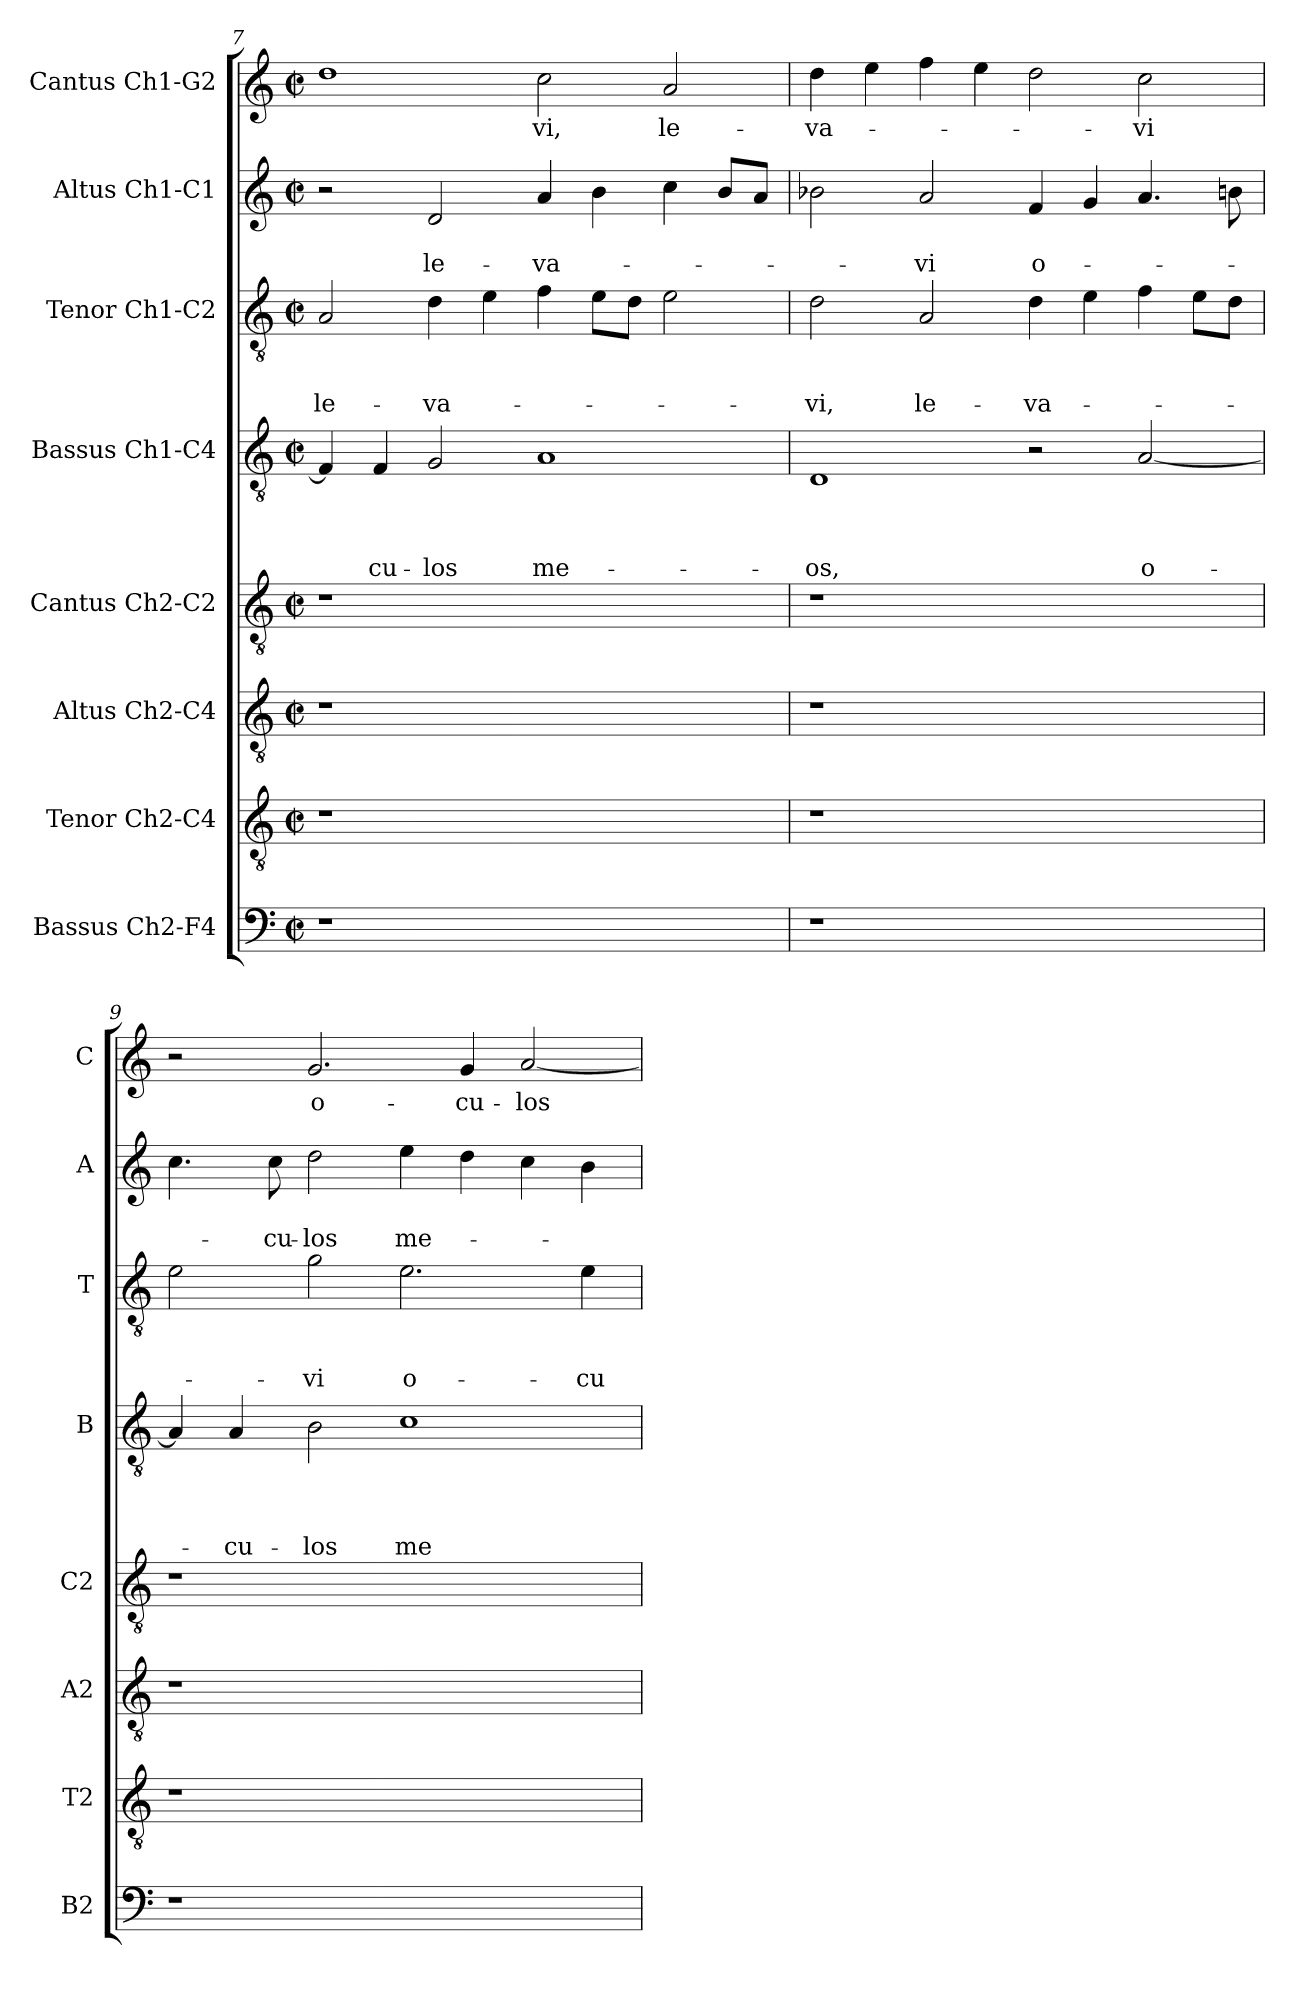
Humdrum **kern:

**kern	**kern	**kern	**kern	**kern	**text	**text	**text	**text	**kern	**text	**text	**text	**kern	**text	**text	**kern	**text
*part8	*part7	*part6	*part5	*part4	*part4	*part4	*part4	*part4	*part3	*part3	*part3	*part3	*part2	*part2	*part2	*part1	*part1
*staff8	*staff7	*staff6	*staff5	*staff4	*staff4	*staff4	*staff4	*staff4	*staff3	*staff3	*staff3	*staff3	*staff2	*staff2	*staff2	*staff1	*staff1
*I"Bassus Ch2-F4	*I"Tenor Ch2-C4	*I"Altus Ch2-C4	*I"Cantus Ch2-C2	*I"Bassus Ch1-C4	*	*	*	*	*I"Tenor Ch1-C2	*	*	*	*I"Altus Ch1-C1	*	*	*I"Cantus Ch1-G2	*
*I'B2	*I'T2	*I'A2	*I'C2	*I'B	*	*	*	*	*I'T	*	*	*	*I'A	*	*	*I'C	*
*clefF4	*clefGv2	*clefGv2	*clefGv2	*clefGv2	*	*	*	*	*clefGv2	*	*	*	*clefG2	*	*	*clefG2	*
*k[]	*k[]	*k[]	*k[]	*k[]	*	*	*	*	*k[]	*	*	*	*k[]	*	*	*k[]	*
*C:	*C:	*C:	*C:	*C:	*	*	*	*	*C:	*	*	*	*C:	*	*	*C:	*
*M2/2	*M2/2	*M2/2	*M2/2	*M2/2	*	*	*	*	*M2/2	*	*	*	*M2/2	*	*	*M2/2	*
*met(c|)	*met(c|)	*met(c|)	*met(c|)	*met(c|)	*	*	*	*	*met(c|)	*	*	*	*met(c|)	*	*	*met(c|)	*
=7	=7	=7	=7	=7	=7	=7	=7	=7	=7	=7	=7	=7	=7	=7	=7	=7	=7
!	!	!	!	!	!	!	!	!	!	!	!	!LO:LY:b	!	!	!	!	!
1r	1r	1r	1r	4F/]	.	.	.	.	2A/	.	.	le-	2r	.	.	1dd	.
!	!	!	!	!	!	!	!	!LO:LY:b	!	!	!	!	!	!	!	!	!
.	.	.	.	4F/	.	.	.	-cu-	.	.	.	.	.	.	.	.	.
!	!	!	!	!	!	!	!	!LO:LY:b	!	!	!	!LO:LY:b	!	!	!LO:LY:b	!	!
.	.	.	.	2G/	.	.	.	-los	4d\	.	.	-va-	2d/	.	le-	.	.
.	.	.	.	.	.	.	.	.	4e\	.	.	.	.	.	.	.	.
!	!	!	!	!	!	!	!	!LO:LY:b	!	!	!	!	!	!	!LO:LY:b	!	!LO:LY:b
1ryy	1ryy	1ryy	1ryy	1A	.	.	.	me-	4f\	.	.	.	4a/	.	-va-	2cc\	-vi,
.	.	.	.	.	.	.	.	.	8e\L	.	.	.	4b\	.	.	.	.
.	.	.	.	.	.	.	.	.	8d\J	.	.	.	.	.	.	.	.
!	!	!	!	!	!	!	!	!	!	!	!	!	!	!	!	!	!LO:LY:b
.	.	.	.	.	.	.	.	.	2e\	.	.	.	4cc\	.	.	2a/	le-
.	.	.	.	.	.	.	.	.	.	.	.	.	8b/L	.	.	.	.
.	.	.	.	.	.	.	.	.	.	.	.	.	8a/J	.	.	.	.
=8	=8	=8	=8	=8	=8	=8	=8	=8	=8	=8	=8	=8	=8	=8	=8	=8	=8
!	!	!	!	!	!	!	!	!LO:LY:b	!	!	!	!LO:LY:b	!	!	!	!	!LO:LY:b
1r	1r	1r	1r	1D	.	.	.	-os,	2d\	.	.	-vi,	2b-X\	.	.	4dd\	-va-
.	.	.	.	.	.	.	.	.	.	.	.	.	.	.	.	4ee\	.
!	!	!	!	!	!	!	!	!	!	!	!	!LO:LY:b	!	!	!LO:LY:b	!	!
.	.	.	.	.	.	.	.	.	2A/	.	.	le-	2a/	.	-vi	4ff\	.
.	.	.	.	.	.	.	.	.	.	.	.	.	.	.	.	4ee\	.
!	!	!	!	!	!	!	!	!	!	!	!	!LO:LY:b	!	!	!LO:LY:b	!	!
1ryy	1ryy	1ryy	1ryy	2r	.	.	.	.	4d\	.	.	-va-	4f/	.	o-	2dd\	.
.	.	.	.	.	.	.	.	.	4e\	.	.	.	4g/	.	.	.	.
!	!	!	!	!	!	!	!	!LO:LY:b	!	!	!	!	!	!	!	!	!LO:LY:b
.	.	.	.	[2A/	.	.	.	o-	4f\	.	.	.	4.a/	.	.	2cc\	-vi
.	.	.	.	.	.	.	.	.	8e\L	.	.	.	.	.	.	.	.
.	.	.	.	.	.	.	.	.	8d\J	.	.	.	8bn\	.	.	.	.
=9	=9	=9	=9	=9	=9	=9	=9	=9	=9	=9	=9	=9	=9	=9	=9	=9	=9
1r	1r	1r	1r	4A/]	.	.	.	.	2e\	.	.	.	4.cc\	.	.	2r	.
!	!	!	!	!	!	!	!	!LO:LY:b	!	!	!	!	!	!	!	!	!
.	.	.	.	4A/	.	.	.	-cu-	.	.	.	.	.	.	.	.	.
!	!	!	!	!	!	!	!	!	!	!	!	!	!	!	!LO:LY:b	!	!
.	.	.	.	.	.	.	.	.	.	.	.	.	8cc\	.	-cu-	.	.
!	!	!	!	!	!	!	!	!LO:LY:b	!	!	!	!LO:LY:b	!	!	!LO:LY:b	!	!LO:LY:b
.	.	.	.	2B\	.	.	.	-los	2g\	.	.	-vi	2dd\	.	-los	2.g/	o-
!	!	!	!	!	!	!	!	!LO:LY:b	!	!	!	!LO:LY:b	!	!	!LO:LY:b	!	!
1ryy	1ryy	1ryy	1ryy	1c	.	.	.	me-	2.e\	.	.	o-	4ee\	.	me-	.	.
!	!	!	!	!	!	!	!	!	!	!	!	!	!	!	!	!	!LO:LY:b
.	.	.	.	.	.	.	.	.	.	.	.	.	4dd\	.	.	4g/	-cu-
!	!	!	!	!	!	!	!	!	!	!	!	!	!	!	!	!	!LO:LY:b
.	.	.	.	.	.	.	.	.	.	.	.	.	4cc\	.	.	[2a/	-los
!	!	!	!	!	!	!	!	!	!	!	!	!LO:LY:b	!	!	!	!	!
.	.	.	.	.	.	.	.	.	4e\	.	.	-cu-	4b\	.	.	.	.
=	=	=	=	=	=	=	=	=	=	=	=	=	=	=	=	=	=
*-	*-	*-	*-	*-	*-	*-	*-	*-	*-	*-	*-	*-	*-	*-	*-	*-	*-
